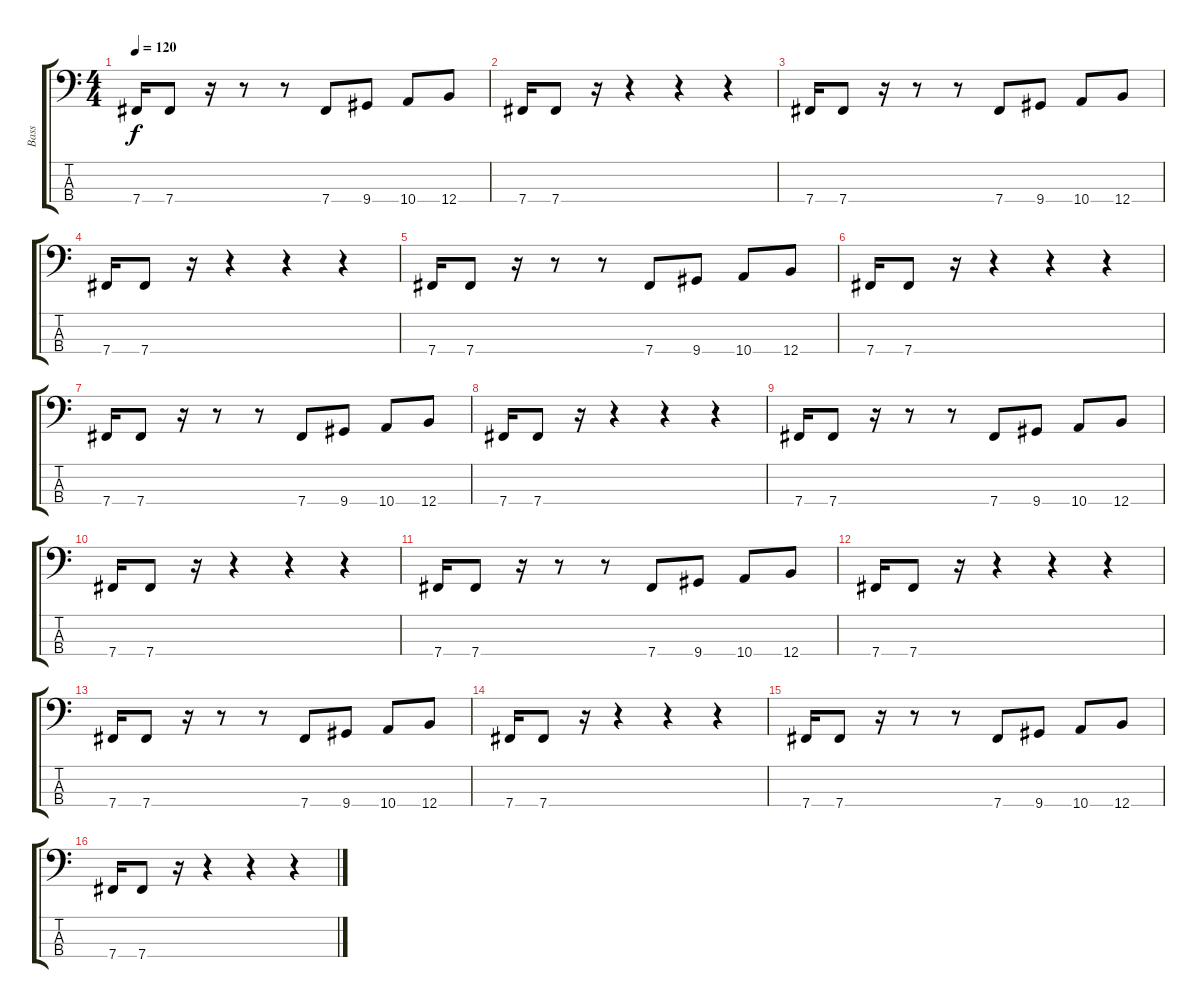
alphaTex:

\track ("Bass" "Bass") {instrument slapbass2}
\staff {score tabs}
\tuning (E2 B1 Gb1 B0) {hide}
\ts (4 4)
\tempo 120
\clef f4
\ks c
7.4.16{dy f} 7.4.8 r.16 r.8 r.8 7.4.8 9.4.8 10.4.8 12.4.8 |
7.4.16 7.4.8 r.16 r.4 r.4 r.4 |
7.4.16 7.4.8 r.16 r.8 r.8 7.4.8 9.4.8 10.4.8 12.4.8 |
7.4.16 7.4.8 r.16 r.4 r.4 r.4 |
7.4.16 7.4.8 r.16 r.8 r.8 7.4.8 9.4.8 10.4.8 12.4.8 |
7.4.16 7.4.8 r.16 r.4 r.4 r.4 |
7.4.16 7.4.8 r.16 r.8 r.8 7.4.8 9.4.8 10.4.8 12.4.8 |
7.4.16 7.4.8 r.16 r.4 r.4 r.4 |
7.4.16 7.4.8 r.16 r.8 r.8 7.4.8 9.4.8 10.4.8 12.4.8 |
7.4.16 7.4.8 r.16 r.4 r.4 r.4 |
7.4.16 7.4.8 r.16 r.8 r.8 7.4.8 9.4.8 10.4.8 12.4.8 |
7.4.16 7.4.8 r.16 r.4 r.4 r.4 |
7.4.16 7.4.8 r.16 r.8 r.8 7.4.8 9.4.8 10.4.8 12.4.8 |
7.4.16 7.4.8 r.16 r.4 r.4 r.4 |
7.4.16 7.4.8 r.16 r.8 r.8 7.4.8 9.4.8 10.4.8 12.4.8 |
7.4.16 7.4.8 r.16 r.4 r.4 r.4
